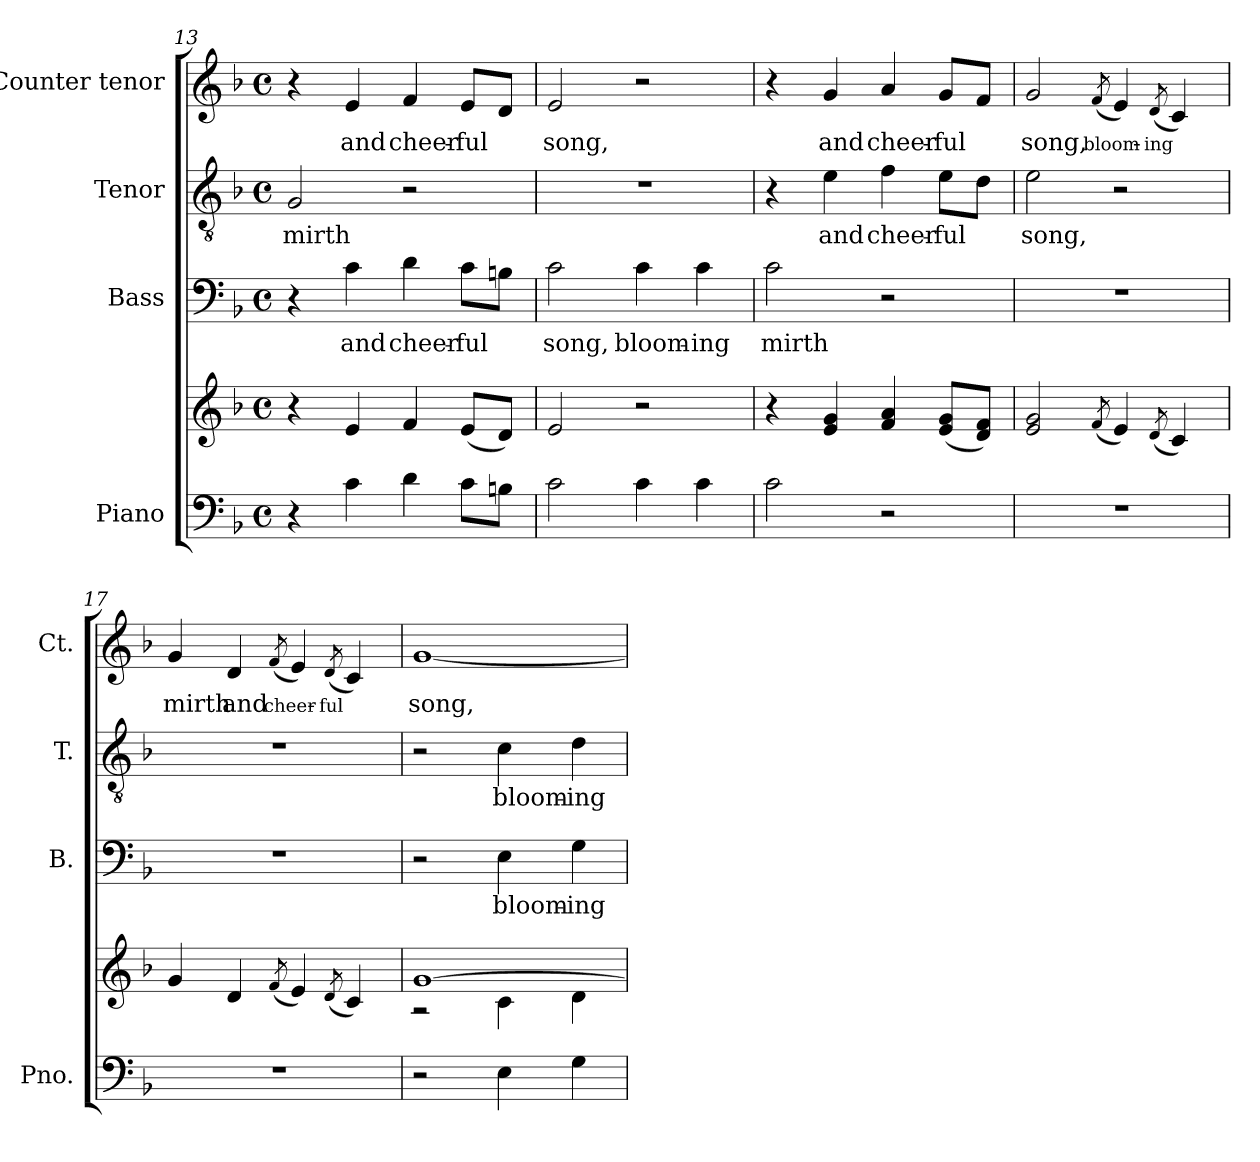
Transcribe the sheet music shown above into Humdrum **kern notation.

**kern	**kern	**kern	**text	**kern	**text	**kern	**text
*part4	*part4	*part3	*part3	*part2	*part2	*part1	*part1
*staff5	*staff4	*staff3	*staff3	*staff2	*staff2	*staff1	*staff1
*I"Piano	*	*I"Bass	*	*I"Tenor	*	*I"Counter tenor	*
*I'Pno.	*	*I'B.	*	*I'T.	*	*I'Ct.	*
*clefF4	*clefG2	*clefF4	*	*clefGv2	*	*clefG2	*
*	*	*	*	*ITrd7c12	*	*	*
*k[b-]	*k[b-]	*k[b-]	*	*k[b-]	*	*k[b-]	*
*F:	*F:	*F:	*	*F:	*	*F:	*
*M4/4	*M4/4	*M4/4	*	*M4/4	*	*M4/4	*
*met(c)	*met(c)	*met(c)	*	*met(c)	*	*met(c)	*
=13	=13	=13	=13	=13	=13	=13	=13
!	!	!	!	!	!LO:LY:b:color=#000000	!	!
4r	4r	4r	.	2GGi/	mirth	4r	.
!	!	!	!LO:LY:b:color=#000000	!	!	!	!
!	!	!	!	!	!	!	!LO:LY:b:color=#000000
4ci\	4ei/	4ci\	and	.	.	4ei/	and
!	!	!	!LO:LY:b:color=#000000	!	!	!	!
!	!	!	!	!	!	!	!LO:LY:b:color=#000000
4di\	4fi/	4di\	cheer-	2r	.	4fi/	cheer-
!	!	!	!LO:LY:b:color=#000000	!	!	!	!
!	!	!	!	!	!	!	!LO:LY:b:color=#000000
8ci\L	(8ei/L	8ci\L	-ful	.	.	8ei/L	-ful
8Bni\J	8di/J)	8Bni\J	.	.	.	8di/J	.
=14	=14	=14	=14	=14	=14	=14	=14
!	!	!	!LO:LY:b:color=#000000	!	!	!	!
!	!	!	!	!	!	!	!LO:LY:b:color=#000000
2ci\	2ei/	2ci\	song,	1r	.	2ei/	song,
!	!	!	!LO:LY:b:color=#000000	!	!	!	!
4ci\	2r	4ci\	bloom-	.	.	2r	.
!	!	!	!LO:LY:b:color=#000000	!	!	!	!
4ci\	.	4ci\	-ing	.	.	.	.
=15	=15	=15	=15	=15	=15	=15	=15
!	!	!	!LO:LY:b:color=#000000	!	!	!	!
2ci\	4r	2ci\	mirth	4r	.	4r	.
!	!	!	!	!	!LO:LY:b:color=#000000	!	!
!	!	!	!	!	!	!	!LO:LY:b:color=#000000
.	4ei/ 4gi	.	.	4Ei\	and	4gi/	and
!	!	!	!	!	!LO:LY:b:color=#000000	!	!
!	!	!	!	!	!	!	!LO:LY:b:color=#000000
2r	4fi/ 4ai	2r	.	4Fi\	cheer-	4ai/	cheer-
!	!	!	!	!	!LO:LY:b:color=#000000	!	!
!	!	!	!	!	!	!	!LO:LY:b:color=#000000
.	(8ei/ 8giL	.	.	8Ei\L	-ful	8gi/L	-ful
.	8di/ 8fiJ)	.	.	8Di\J	.	8fi/J	.
!!LO:LB:g=z
=16	=16	=16	=16	=16	=16	=16	=16
!	!	!	!	!	!LO:LY:b:color=#000000	!	!
!	!	!	!	!	!	!	!LO:LY:b:color=#000000
1r	2ei/ 2gi	1r	.	2Ei\	song,	2gi/	song,
!	!	!	!	!	!	!	!LO:LY:b:color=#000000
.	(8qfi/	.	.	.	.	(8qfi/	bloom-
.	4ei/)	.	.	2r	.	4ei/)	.
!	!	!	!	!	!	!	!LO:LY:b:color=#000000
.	(8qdi/	.	.	.	.	(8qdi/	-ing
.	4ci/)	.	.	.	.	4ci/)	.
=17	=17	=17	=17	=17	=17	=17	=17
!	!	!	!	!	!	!	!LO:LY:b:color=#000000
1r	4gi/	1r	.	1r	.	4gi/	mirth
!	!	!	!	!	!	!	!LO:LY:b:color=#000000
.	4di/	.	.	.	.	4di/	and
!	!	!	!	!	!	!	!LO:LY:b:color=#000000
.	(8qfi/	.	.	.	.	(8qfi/	cheer-
.	4ei/)	.	.	.	.	4ei/)	.
!	!	!	!	!	!	!	!LO:LY:b:color=#000000
.	(8qdi/	.	.	.	.	(8qdi/	-ful
.	4ci/)	.	.	.	.	4ci/)	.
=18	=18	=18	=18	=18	=18	=18	=18
*	*^	*	*	*	*	*	*
!	!	!	!	!	!	!	!	!LO:LY:b:color=#000000
2r	[1gi	2r	2r	.	2r	.	[1gi	song,
!	!	!	!	!LO:LY:b:color=#000000	!	!	!	!
!	!	!	!	!	!	!LO:LY:b:color=#000000	!	!
4Ei\	.	4ci\	4Ei\	bloom-	4Ci\	bloom-	.	.
!	!	!	!	!LO:LY:b:color=#000000	!	!	!	!
!	!	!	!	!	!	!LO:LY:b:color=#000000	!	!
4Gi\	.	4di\	4Gi\	-ing	4Di\	-ing	.	.
*	*v	*v	*	*	*	*	*	*
=	=	=	=	=	=	=	=
*-	*-	*-	*-	*-	*-	*-	*-
